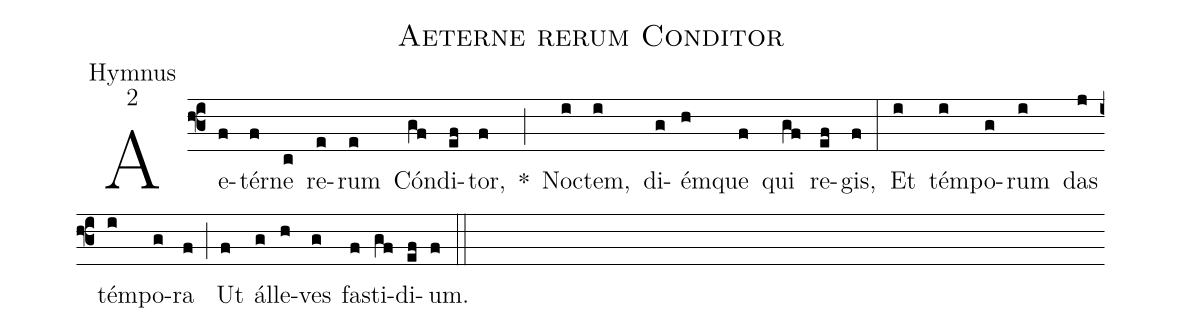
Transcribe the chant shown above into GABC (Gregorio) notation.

name:Aeterne rerum Conditor;
office-part:Hymnus;
mode:2;
%%
Ae(f3f)tér(f)ne(c) re(e)rum(e) Cón(gf)di(ef)tor,(f)  *(;)
No(i)ctem,(i) di(g)ém(h)que(f) qui(gf) re(ef)gis,(f) (:)
Et(i) tém(i)po(g)rum(i) das(j) tém(i)po(g)ra(f) (;)
Ut(f) ál(g)le(h)ves(g) fas(f)ti(gf)di(ef)um.(f) (::)
